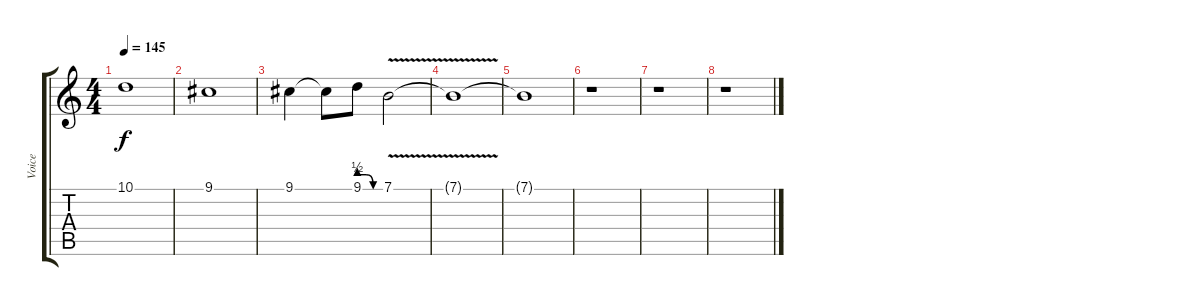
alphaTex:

\track ("Voice" "Voice") {instrument oboe}
\staff {score tabs}
\tuning (E4 B3 G3 D3 A2 E2) {hide}
\ts (4 4)
\tempo 145
\clef g2
\ks c
10.1.1{dy f} |
9.1.1 |
9.1.4 9.1{t}.8 9.1{be (custom 0 2 20 2 40 0 60 0)}.8 7.1{v}.2{volume 0} |
7.1{t}.1 |
7.1{t}.1 |
r.1 |
r.1 |
r.1
